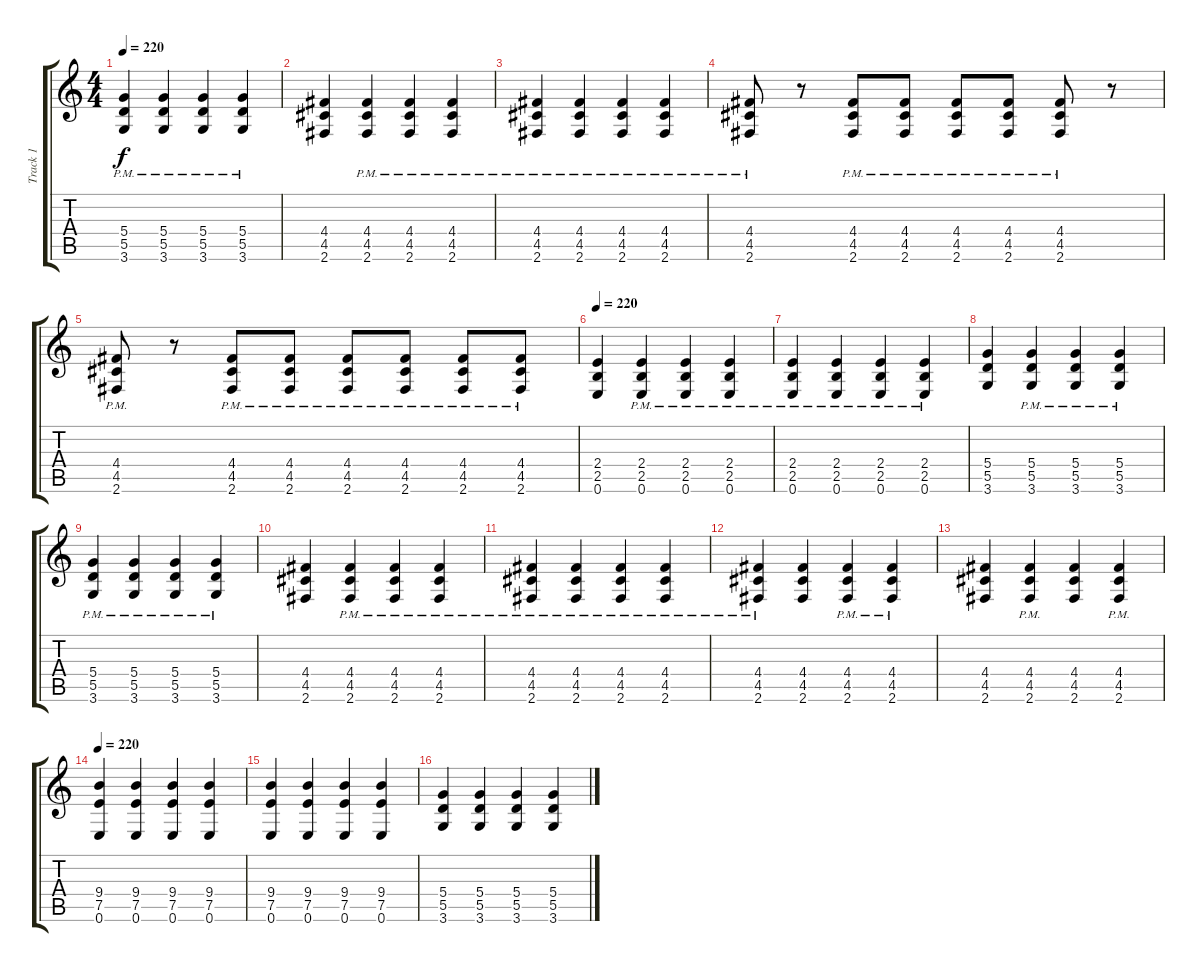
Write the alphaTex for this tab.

\track ("Track 1" "Track 1") {instrument distortionguitar}
\staff {score tabs}
\tuning (E4 B3 G3 D3 A2 E2) {hide}
\ts (4 4)
\tempo 220
\clef g2
\ks c
(5.4{pm} 5.5{pm} 3.6{pm}).4{dy f} (5.4{pm} 5.5{pm} 3.6{pm}).4 (5.4{pm} 5.5{pm} 3.6{pm}).4 (5.4{pm} 5.5{pm} 3.6{pm}).4 |
(4.4 4.5 2.6).4 (4.4{pm} 4.5{pm} 2.6{pm}).4 (4.4{pm} 4.5{pm} 2.6{pm}).4 (4.4{pm} 4.5{pm} 2.6{pm}).4 |
(4.4{pm} 4.5{pm} 2.6{pm}).4 (4.4{pm} 4.5{pm} 2.6{pm}).4 (4.4{pm} 4.5{pm} 2.6{pm}).4 (4.4{pm} 4.5{pm} 2.6{pm}).4 |
(4.4{pm} 4.5{pm} 2.6{pm}).8 r.8 (4.4{pm} 4.5{pm} 2.6{pm}).8 (4.4{pm} 4.5{pm} 2.6{pm}).8 (4.4{pm} 4.5{pm} 2.6{pm}).8 (4.4{pm} 4.5{pm} 2.6{pm}).8 (4.4{pm} 4.5{pm} 2.6{pm}).8 r.8 |
(4.4{pm} 4.5{pm} 2.6{pm}).8 r.8 (4.4{pm} 4.5{pm} 2.6{pm}).8 (4.4{pm} 4.5{pm} 2.6{pm}).8 (4.4{pm} 4.5{pm} 2.6{pm}).8 (4.4{pm} 4.5{pm} 2.6{pm}).8 (4.4{pm} 4.5{pm} 2.6{pm}).8 (4.4{pm} 4.5{pm} 2.6{pm}).8 |
\tempo 220
(2.4 2.5 0.6).4 (2.4{pm} 2.5{pm} 0.6{pm}).4 (2.4{pm} 2.5{pm} 0.6{pm}).4 (2.4{pm} 2.5{pm} 0.6{pm}).4 |
(2.4{pm} 2.5{pm} 0.6{pm}).4 (2.4{pm} 2.5{pm} 0.6{pm}).4 (2.4{pm} 2.5{pm} 0.6{pm}).4 (2.4{pm} 2.5{pm} 0.6{pm}).4 |
(5.4 5.5 3.6).4 (5.4{pm} 5.5{pm} 3.6{pm}).4 (5.4{pm} 5.5{pm} 3.6{pm}).4 (5.4{pm} 5.5{pm} 3.6{pm}).4 |
(5.4{pm} 5.5{pm} 3.6{pm}).4 (5.4{pm} 5.5{pm} 3.6{pm}).4 (5.4{pm} 5.5{pm} 3.6{pm}).4 (5.4{pm} 5.5{pm} 3.6{pm}).4 |
(4.4 4.5 2.6).4 (4.4{pm} 4.5{pm} 2.6{pm}).4 (4.4{pm} 4.5{pm} 2.6{pm}).4 (4.4{pm} 4.5{pm} 2.6{pm}).4 |
(4.4{pm} 4.5{pm} 2.6{pm}).4 (4.4{pm} 4.5{pm} 2.6{pm}).4 (4.4{pm} 4.5{pm} 2.6{pm}).4 (4.4{pm} 4.5{pm} 2.6{pm}).4 |
(4.4{pm} 4.5{pm} 2.6{pm}).4 (4.4 4.5 2.6).4 (4.4{pm} 4.5{pm} 2.6{pm}).4 (4.4{pm} 4.5{pm} 2.6{pm}).4 |
(4.4 4.5 2.6).4 (4.4{pm} 4.5{pm} 2.6{pm}).4 (4.4 4.5 2.6).4 (4.4{pm} 4.5{pm} 2.6{pm}).4 |
\tempo 220
(9.4 7.5 0.6).4 (9.4 7.5 0.6).4 (9.4 7.5 0.6).4 (9.4 7.5 0.6).4 |
(9.4 7.5 0.6).4 (9.4 7.5 0.6).4 (9.4 7.5 0.6).4 (9.4 7.5 0.6).4 |
(5.4 5.5 3.6).4 (5.4 5.5 3.6).4 (5.4 5.5 3.6).4 (5.4 5.5 3.6).4
